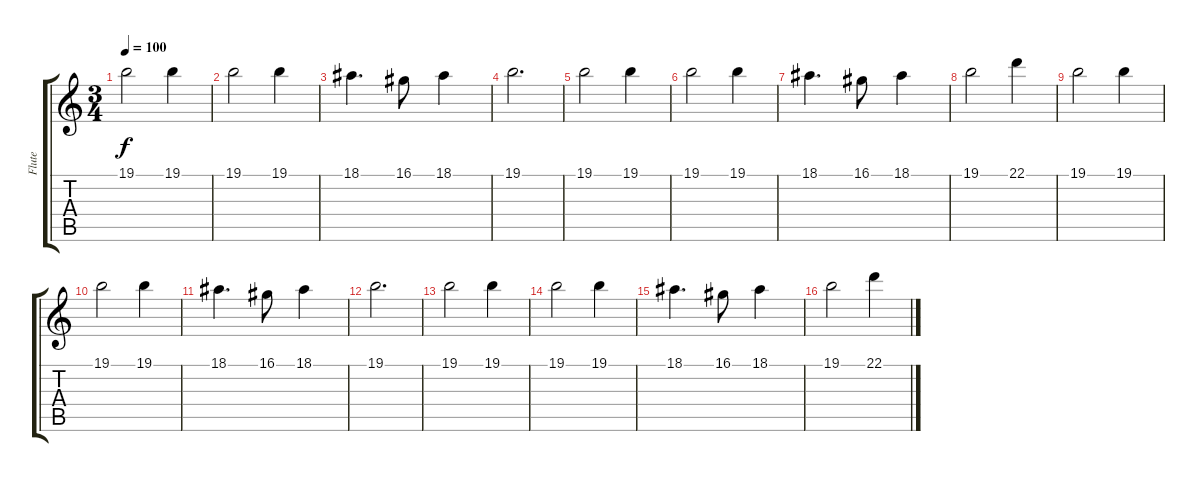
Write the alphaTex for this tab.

\track ("Flute" "Flute") {instrument panflute}
\staff {score tabs}
\tuning (E4 B3 G3 D3 A2 E2) {hide}
\ts (3 4)
\tempo 100
\clef g2
\ks c
19.1.2{dy f} 19.1.4 |
19.1.2 19.1.4 |
18.1.4{d} 16.1.8 18.1.4 |
19.1.2{d} |
19.1.2 19.1.4 |
19.1.2 19.1.4 |
18.1.4{d} 16.1.8 18.1.4 |
19.1.2 22.1.4 |
19.1.2 19.1.4 |
19.1.2 19.1.4 |
18.1.4{d} 16.1.8 18.1.4 |
19.1.2{d} |
19.1.2 19.1.4 |
19.1.2 19.1.4 |
18.1.4{d} 16.1.8 18.1.4 |
19.1.2 22.1.4
